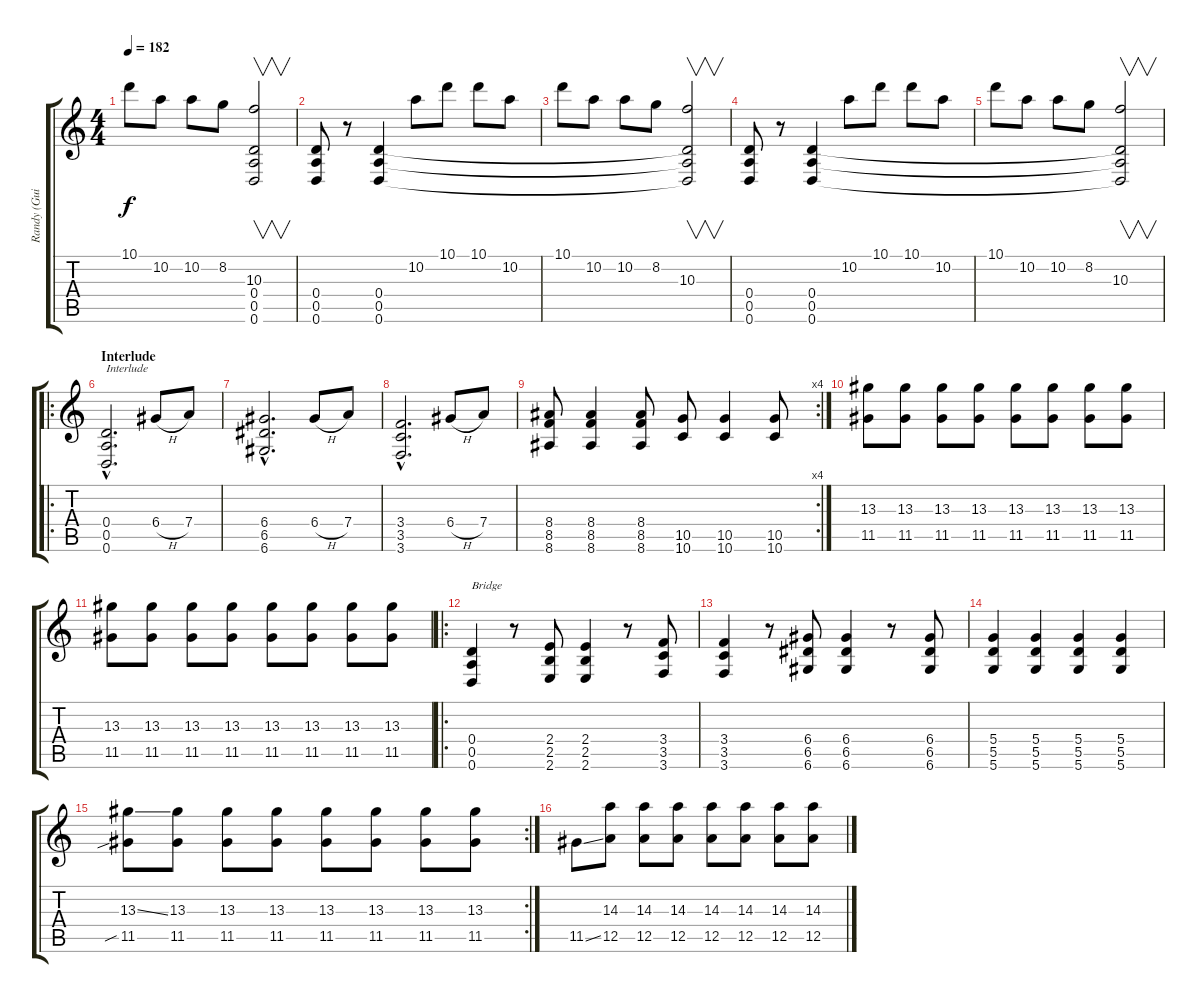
\track ("Randy (Guitar)" "Randy (Gui") {instrument distortionguitar}
\staff {score tabs}
\tuning (E4 B3 G3 D3 A2 D2) {hide}
\ts (4 4)
\tempo 182
\clef g2
\ks c
10.1.8{dy f} 10.2.8 10.2.8 8.2.8 (10.3 0.4{t} 0.5{t} 0.6{t}).2{v} |
(0.4 0.5 0.6).8 r.8 (0.4 0.5 0.6).4 10.2.8 10.1.8 10.1.8 10.2.8 |
10.1.8 10.2.8 10.2.8 8.2.8 (10.3 0.4{t} 0.5{t} 0.6{t}).2{v} |
(0.4 0.5 0.6).8 r.8 (0.4 0.5 0.6).4 10.2.8 10.1.8 10.1.8 10.2.8 |
10.1.8 10.2.8 10.2.8 8.2.8 (10.3 0.4{t} 0.5{t} 0.6{t}).2{v} |
\ro
\section ("" "Interlude")
(0.4{hac} 0.5{hac} 0.6{hac}).2{d txt "Interlude"} 6.4{h}.8 7.4.8 |
(6.4{hac} 6.5{hac} 6.6{hac}).2{d} 6.4{h}.8 7.4.8 |
(3.4{hac} 3.5{hac} 3.6{hac}).2{d} 6.4{h}.8 7.4.8 |
\rc 4
(8.4 8.5 8.6).8 (8.4 8.5 8.6).4 (8.4 8.5 8.6).8 (10.5 10.6).8 (10.5 10.6).4 (10.5 10.6).8 |
(13.3 11.5).8 (13.3 11.5).8 (13.3 11.5).8 (13.3 11.5).8 (13.3 11.5).8 (13.3 11.5).8 (13.3 11.5).8 (13.3 11.5).8 |
(13.3 11.5).8 (13.3 11.5).8 (13.3 11.5).8 (13.3 11.5).8 (13.3 11.5).8 (13.3 11.5).8 (13.3 11.5).8 (13.3 11.5).8 |
\ro
(0.4 0.5 0.6).4{txt "Bridge"} r.8 (2.4 2.5 2.6).8 (2.4 2.5 2.6).4 r.8 (3.4 3.5 3.6).8 |
(3.4 3.5 3.6).4 r.8 (6.4 6.5 6.6).8 (6.4 6.5 6.6).4 r.8 (6.4 6.5 6.6).8 |
(5.4 5.5 5.6).4 (5.4 5.5 5.6).4 (5.4 5.5 5.6).4 (5.4 5.5 5.6).4 |
\rc 2
(13.3{ss} 11.5{sib}).8 (13.3 11.5).8 (13.3 11.5).8 (13.3 11.5).8 (13.3 11.5).8 (13.3 11.5).8 (13.3 11.5).8 (13.3 11.5).8 |
11.5{ss}.8 (14.3 12.5).8 (14.3 12.5).8 (14.3 12.5).8 (14.3 12.5).8 (14.3 12.5).8 (14.3 12.5).8 (14.3 12.5).8
